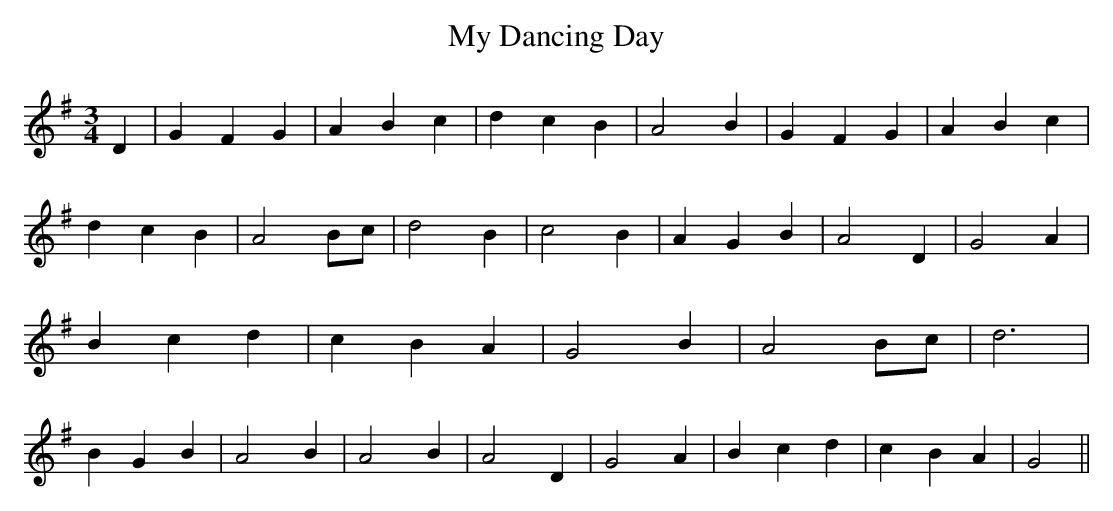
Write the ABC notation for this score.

X:1
T:My Dancing Day
M:3/4
L:1/4
K:G
 D| G F G| A- B c| d- c B| A2 B| G- F G| A- B c| d- c B| A2B/2-c/2|\
 d2 B| c2 B| A- G B| A2 D| G2 A| B- c d| c- B A| G2 B| A2B/2-c/2| d3|\
 B- G B| A2 B| A2 B| A2 D| G2 A| B- c d| c- B A| G2||
